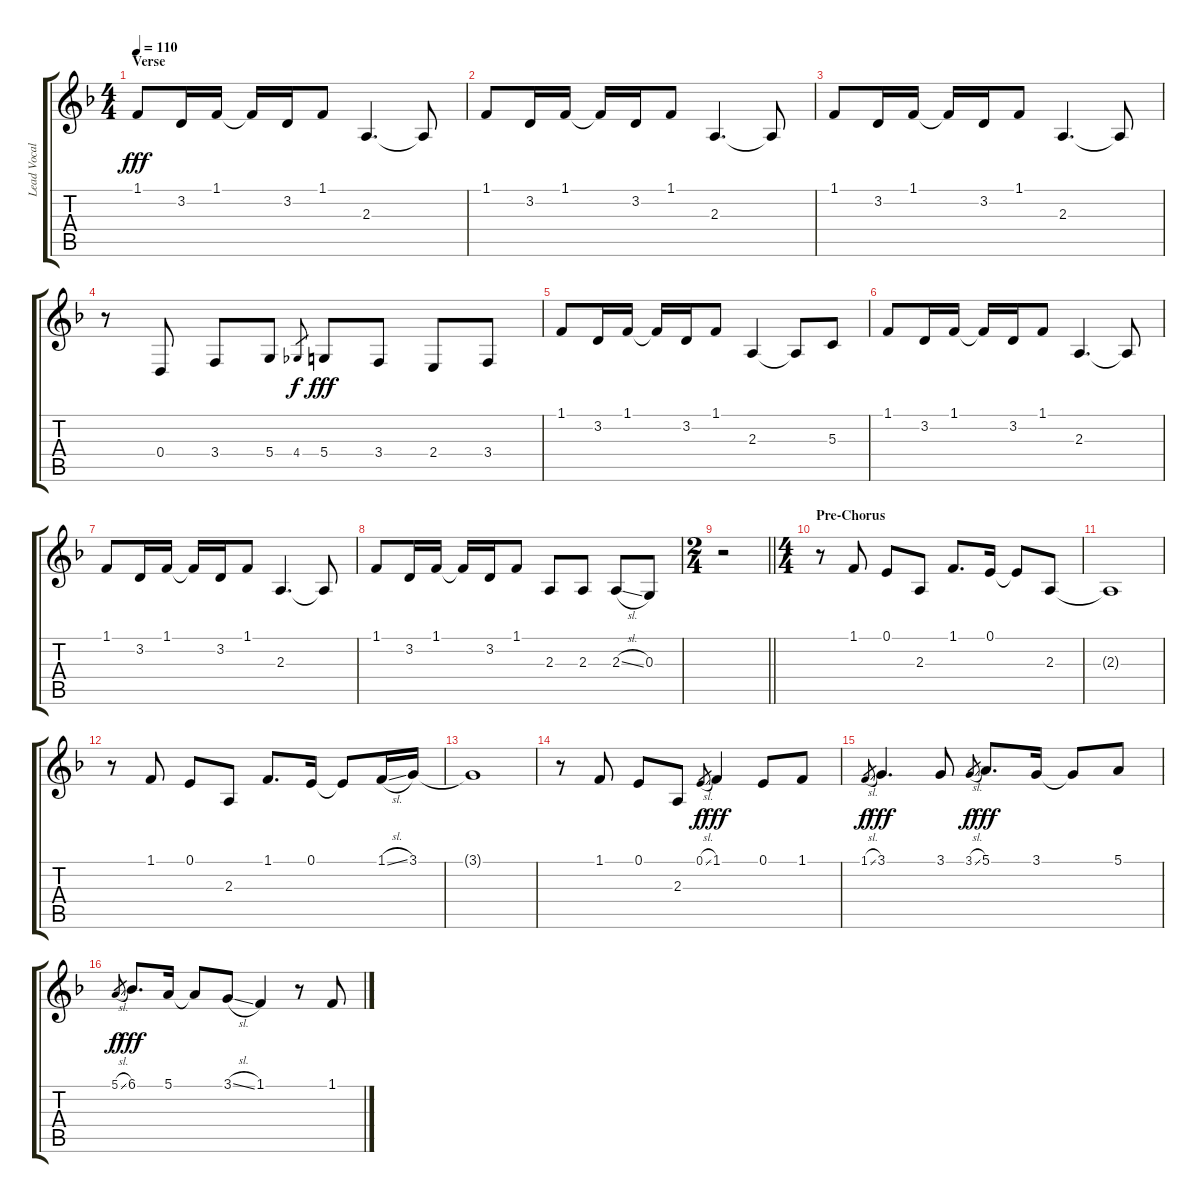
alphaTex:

\track ("Lead Vocal" "Lead Vocal") {instrument clarinet}
\staff {score tabs}
\tuning (E4 B3 G3 D3 A2 D2) {hide}
\ts (4 4)
\section ("" "Verse")
\tempo 110
\clef g2
\ks f
1.1.8{dy fff} 3.2.16 1.1.16 1.1{t}.16 3.2.16 1.1.8 2.3.4{d} 2.3{t}.8 |
1.1.8 3.2.16 1.1.16 1.1{t}.16 3.2.16 1.1.8 2.3.4{d} 2.3{t}.8 |
1.1.8 3.2.16 1.1.16 1.1{t}.16 3.2.16 1.1.8 2.3.4{d} 2.3{t}.8 |
r.8 0.4.8 3.4.8 5.4.8 4.4.8{gr dy f} 5.4.8{dy fff} 3.4.8 2.4.8 3.4.8 |
1.1.8 3.2.16 1.1.16 1.1{t}.16 3.2.16 1.1.8 2.3.4 2.3{t}.8 5.3.8 |
1.1.8 3.2.16 1.1.16 1.1{t}.16 3.2.16 1.1.8 2.3.4{d} 2.3{t}.8 |
1.1.8 3.2.16 1.1.16 1.1{t}.16 3.2.16 1.1.8 2.3.4{d} 2.3{t}.8 |
1.1.8 3.2.16 1.1.16 1.1{t}.16 3.2.16 1.1.8 2.3.8 2.3.8 2.3{sl}.8 0.3.8 |
\ts (2 4)
\barLineRight lightlight
r.2 |
\ts (4 4)
\section ("" "Pre-Chorus")
r.8 1.1.8 0.1.8 2.3.8 1.1.8{d} 0.1.16 0.1{t}.8 2.3.8 |
2.3{t}.1 |
r.8 1.1.8 0.1.8 2.3.8 1.1.8{d} 0.1.16 0.1{t}.8 1.1{sl}.16 3.1.16 |
3.1{t}.1 |
r.8 1.1.8 0.1.8 2.3.8 0.1{sl}.8{gr dy f} 1.1.4{dy fff} 0.1.8 1.1.8 |
1.1{sl}.8{gr dy f} 3.1.4{d dy fff} 3.1.8 3.1{sl}.8{gr dy f} 5.1.8{d dy fff} 3.1.16 3.1{t}.8 5.1.8 |
5.1{sl}.8{gr dy f} 6.1.8{d dy fff} 5.1.16 5.1{t}.8 3.1{sl}.8 1.1.4 r.8 1.1.8
